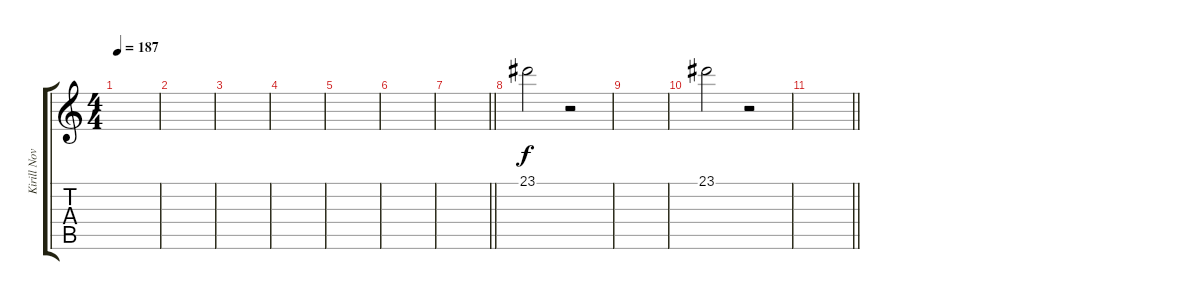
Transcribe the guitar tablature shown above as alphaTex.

\track ("Kirill Novikov" "Kirill Nov") {instrument lead1square}
\staff {score tabs}
\tuning (E4 B3 G3 D3 A2 E2) {hide}
\ts (4 4)
\tempo 187
\clef g2
\ks c
|
|
|
|
|
|
\barLineRight lightlight
|
23.1.2 r.2 |
|
23.1.2 r.2 |
\barLineRight lightlight
